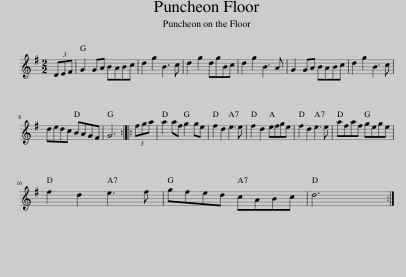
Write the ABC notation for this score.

X:1
L:1/8
M:2/2
I:linebreak $
K:G
V:1 treble
V:1
 (3DEF | G2 GA BABc | d2 g2 B3 c | d2 g2 dgBc | d2 g2 B3 A | %5
 G2 GA BABc | d2 g2 B3 c |$ dedc BAGF | G6 :: (3fga | %10
 a2 af g2 ge | f2 d2 e3 e | f2 d2 efge | f2 d2 e3 e | afaf gege |$ %15
 f2 d2 e3 f | gfed cABc | d6 :| %18
